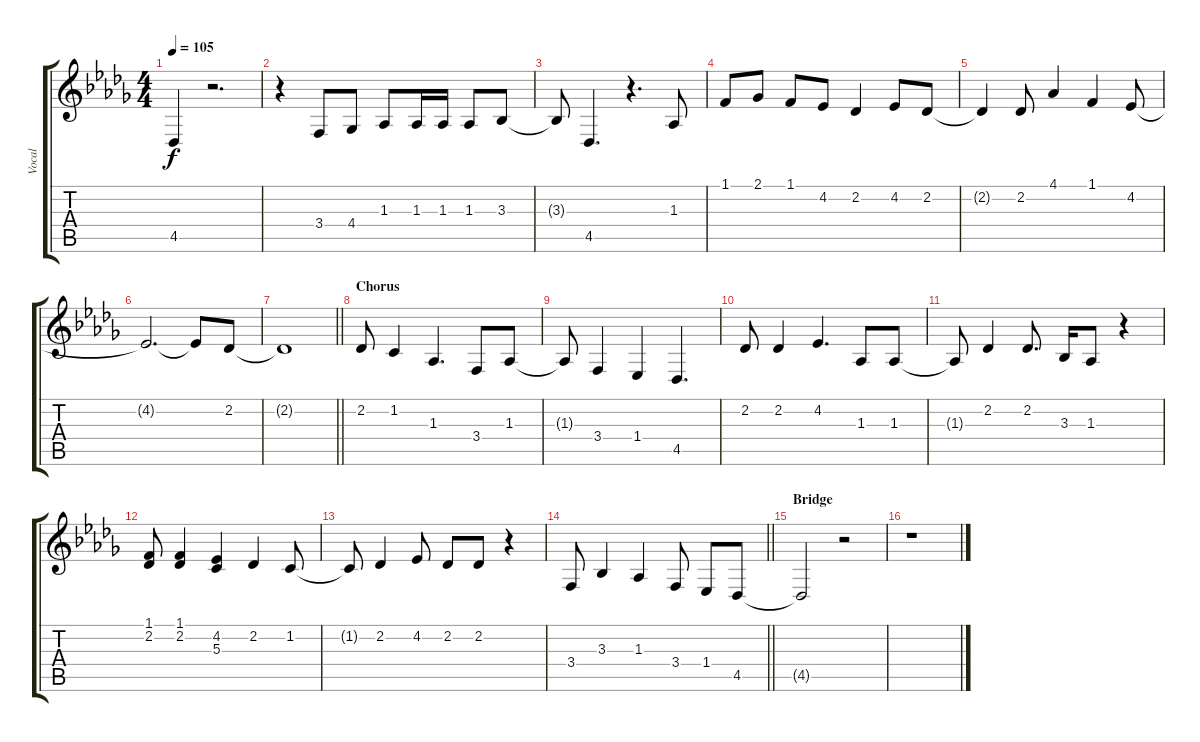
\track ("Vocal" "Vocal") {instrument electricgrandpiano}
\staff {score tabs}
\tuning (E4 B3 G3 D3 A2 E2) {hide}
\ts (4 4)
\tempo 105
\clef g2
\ks db
4.5{t}.4{dy f} r.2{d} |
r.4 3.4.8 4.4.8 1.3.8 1.3.16 1.3.16 1.3.8 3.3.8 |
3.3{t}.8 4.5.4{d} r.4{d} 1.3.8 |
1.1.8 2.1.8 1.1.8 4.2.8 2.2.4 4.2.8 2.2.8 |
2.2{t}.4 2.2.8 4.1.4 1.1.4 4.2.8 |
4.2{t}.2{d} 4.2{t}.8 2.2.8 |
\barLineRight lightlight
2.2{t}.1 |
\section ("" "Chorus")
2.2.8 1.2.4 1.3.4{d} 3.4.8 1.3.8 |
1.3{t}.8 3.4.4 1.4.4 4.5.4{d} |
2.2.8 2.2.4 4.2.4{d} 1.3.8 1.3.8 |
1.3{t}.8 2.2.4 2.2.8{d} 3.3.16 1.3.8 r.4 |
(1.1 2.2).8 (1.1 2.2).4 (4.2 5.3).4 2.2.4 1.2.8 |
1.2{t}.8 2.2.4 4.2.8 2.2.8 2.2.8 r.4 |
\barLineRight lightlight
3.4.8 3.3.4 1.3.4 3.4.8 1.4.8 4.5.8 |
\section ("" "Bridge")
4.5{t}.2 r.2 |
r.1
